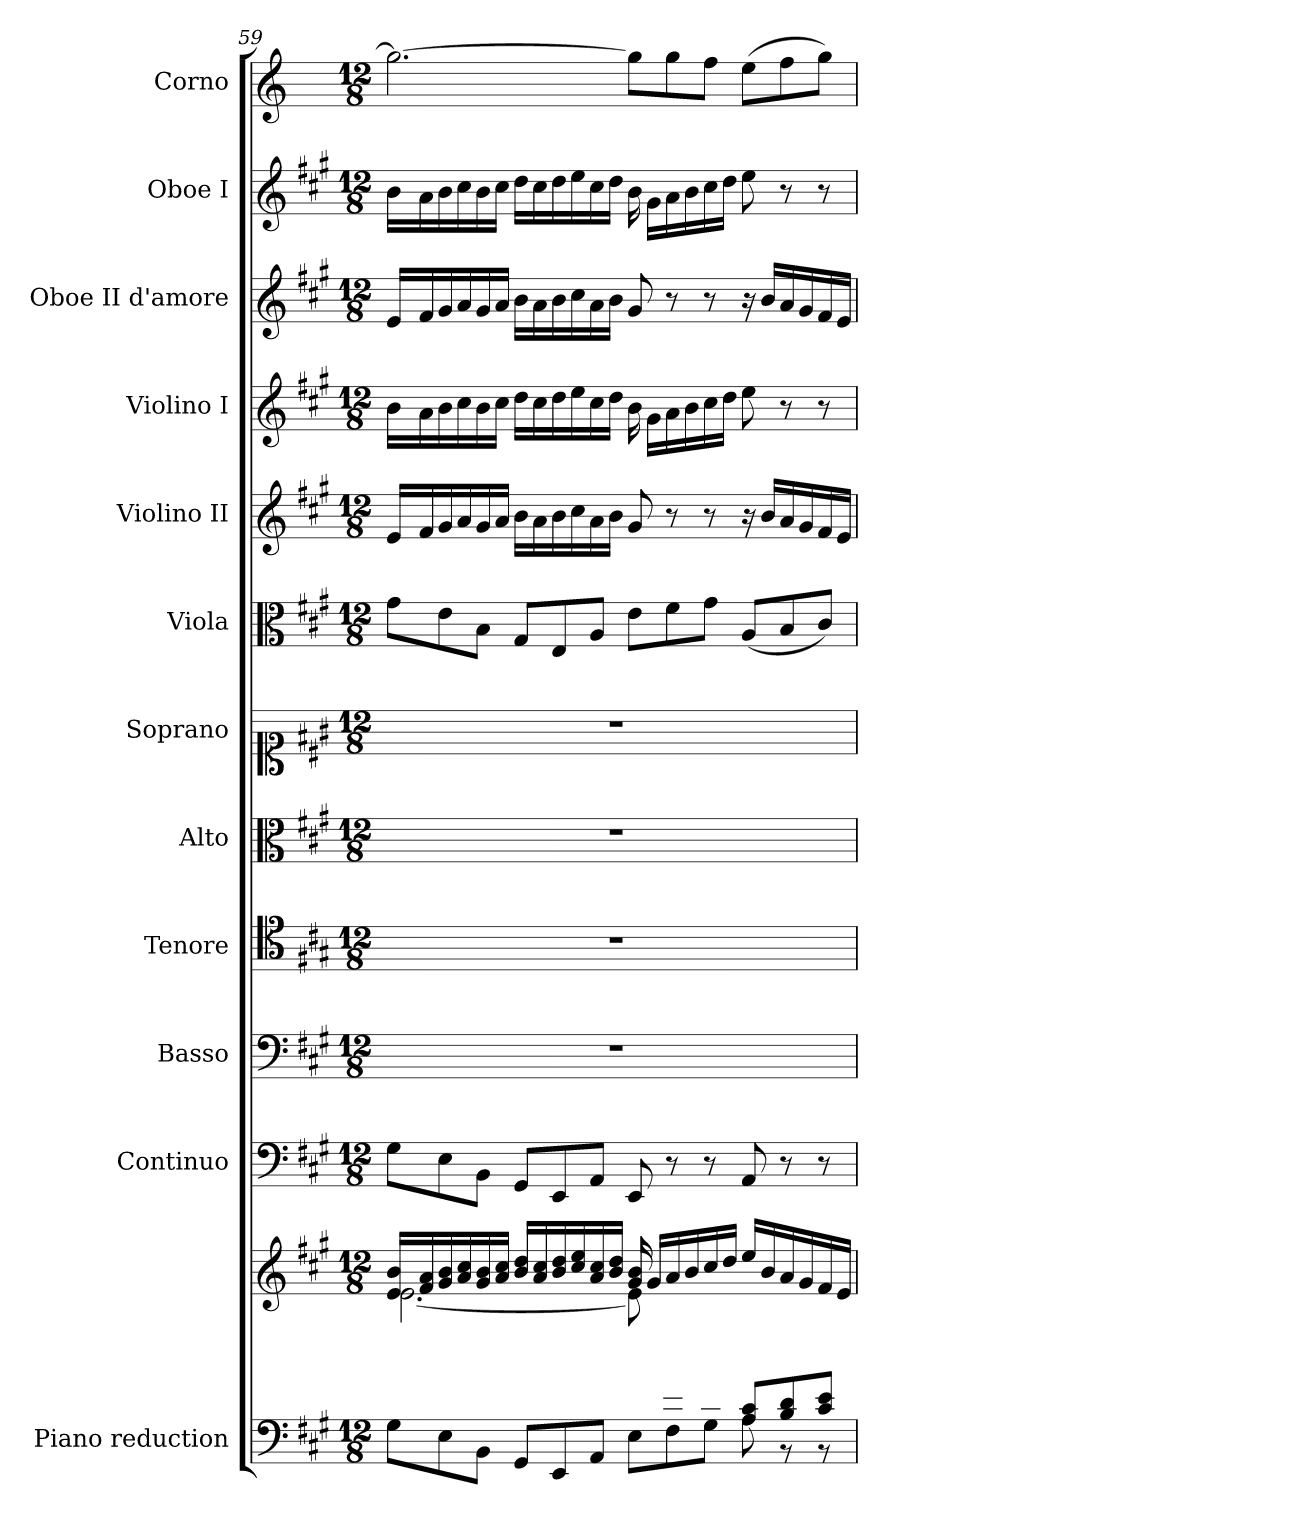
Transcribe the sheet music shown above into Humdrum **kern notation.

**kern	**kern	**kern	**kern	**kern	**kern	**kern	**kern	**kern	**kern	**kern	**kern	**kern
*part12	*part12	*part11	*part10	*part9	*part8	*part7	*part6	*part5	*part4	*part3	*part2	*part1
*staff13	*staff12	*staff11	*staff10	*staff9	*staff8	*staff7	*staff6	*staff5	*staff4	*staff3	*staff2	*staff1
*I"Piano reduction	*	*I"Continuo	*I"Basso	*I"Tenore	*I"Alto	*I"Soprano	*I"Viola	*I"Violino II	*I"Violino I	*I"Oboe II d'amore	*I"Oboe I	*I"Corno
*I'Pno	*	*	*	*	*	*	*I'Vla	*I'Vln	*I'Vln	*I'Ob	*I'Ob	*
*clefF4	*clefG2	*clefF4	*clefF4	*clefC4	*clefC3	*clefC1	*clefC3	*clefG2	*clefG2	*clefG2	*clefG2	*clefG2
*	*	*	*	*	*	*	*	*	*	*	*	*ITrd2c3
*k[f#c#g#]	*k[f#c#g#]	*k[f#c#g#]	*k[f#c#g#]	*k[f#c#g#]	*k[f#c#g#]	*k[f#c#g#]	*k[f#c#g#]	*k[f#c#g#]	*k[f#c#g#]	*k[f#c#g#]	*k[f#c#g#]	*k[f#c#g#]
*M12/8	*M12/8	*M12/8	*M12/8	*M12/8	*M12/8	*M12/8	*M12/8	*M12/8	*M12/8	*M12/8	*M12/8	*M12/8
=59	=59	=59	=59	=59	=59	=59	=59	=59	=59	=59	=59	=59
*^	*^	*	*	*	*	*	*	*	*	*	*	*
2..ryy	8G#\L	16e/ 16b/LL	[2.e\	8G#\L	1.r	1.r	1.r	1.r	8g#\L	16e/LL	16b\LL	16e/LL	16b\LL	2.ee\_
.	.	16f#/ 16a/	.	.	.	.	.	.	.	16f#/	16a\	16f#/	16a\	.
.	8E\	16g#/ 16b/	.	8E\	.	.	.	.	8e\	16g#/	16b\	16g#/	16b\	.
.	.	16a/ 16cc#/	.	.	.	.	.	.	.	16a/	16cc#\	16a/	16cc#\	.
.	8BB\J	16g#/ 16b/	.	8BB\J	.	.	.	.	8B\J	16g#/	16b\	16g#/	16b\	.
.	.	16a/ 16cc#/JJ	.	.	.	.	.	.	.	16a/JJ	16cc#\JJ	16a/JJ	16cc#\JJ	.
.	8GG#/L	16b/ 16dd/LL	.	8GG#/L	.	.	.	.	8G#/L	16b\LL	16dd\LL	16b\LL	16dd\LL	.
.	.	16a/ 16cc#/	.	.	.	.	.	.	.	16a\	16cc#\	16a\	16cc#\	.
.	8EE/	16b/ 16dd/	.	8EE/	.	.	.	.	8E/	16b\	16dd\	16b\	16dd\	.
.	.	16cc#/ 16ee/	.	.	.	.	.	.	.	16cc#\	16ee\	16cc#\	16ee\	.
.	8AA/J	16a/ 16cc#/	.	8AA/J	.	.	.	.	8A/J	16a\	16cc#\	16a\	16cc#\	.
.	.	16b/ 16dd/JJ	.	.	.	.	.	.	.	16b\JJ	16dd\JJ	16b\JJ	16dd\JJ	.
.	8E\L	16g#/ 16b/	8e\L]	8EE/	.	.	.	.	8e\L	8g#/	16b\	8g#/	16b\	8ee\L]
.	.	16g#/LL	.	.	.	.	.	.	.	.	16g#\LL	.	16g#\LL	.
8e/	8F#\	16a/	2ryy	8r	.	.	.	.	8f#\	8r	16a\	8r	16a\	8ee\
.	.	16b/	.	.	.	.	.	.	.	.	16b\	.	16b\	.
8d/J	8G#\J	16cc#/	.	8r	.	.	.	.	8g#\J	8r	16cc#\	8r	16cc#\	8dd\J
.	.	16dd/JJ	.	.	.	.	.	.	.	.	16dd\JJ	.	16dd\JJ	.
8A/ 8c#/L	8A\	16ee/LL	.	8AA/	.	.	.	.	(8A/L	16r	8ee\	16r	8ee\	(8cc#\L
.	.	16b/	.	.	.	.	.	.	.	16b/LL	.	16b/LL	.	.
8B/ 8d/	8r	16a/	.	8r	.	.	.	.	8B/	16a/	8r	16a/	8r	8dd\
.	.	16g#/	.	.	.	.	.	.	.	16g#/	.	16g#/	.	.
8c#/ 8e/J	8r	16f#/	8ryy	8r	.	.	.	.	8c#/J)	16f#/	8r	16f#/	8r	8ee\J)
.	.	16e/JJ	.	.	.	.	.	.	.	16e/JJ	.	16e/JJ	.	.
*v	*v	*	*	*	*	*	*	*	*	*	*	*	*	*
*	*v	*v	*	*	*	*	*	*	*	*	*	*	*
=	=	=	=	=	=	=	=	=	=	=	=	=
*-	*-	*-	*-	*-	*-	*-	*-	*-	*-	*-	*-	*-
